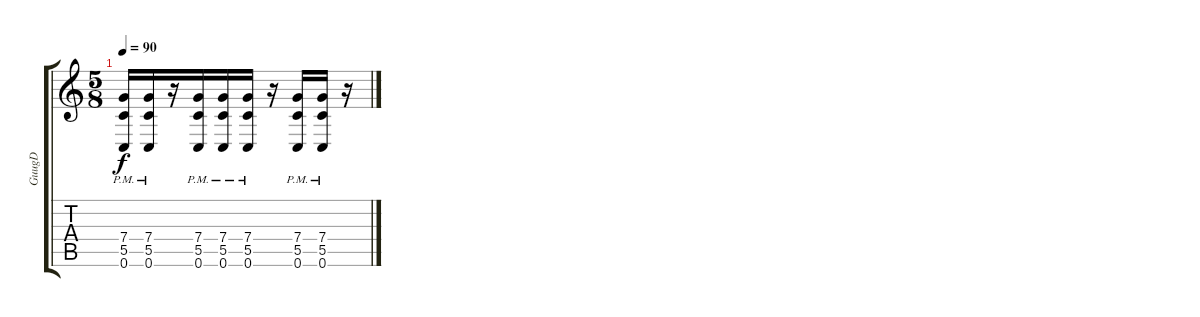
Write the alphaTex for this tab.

\track ("GuugD" "GuugD") {instrument overdrivenguitar}
\staff {score tabs}
\tuning (D4 A3 F3 C3 G2 C2) {hide}
\ts (5 8)
\tempo 90
\clef g2
\ks c
(7.4 5.5 0.6{pm}).16{dy f} (7.4 5.5 0.6{pm}).16 r.16 (7.4 5.5 0.6{pm}).16 (7.4 5.5 0.6{pm}).16 (7.4 5.5 0.6{pm}).16 r.16 (7.4 5.5 0.6{pm}).16 (7.4 5.5 0.6{pm}).16 r.16
